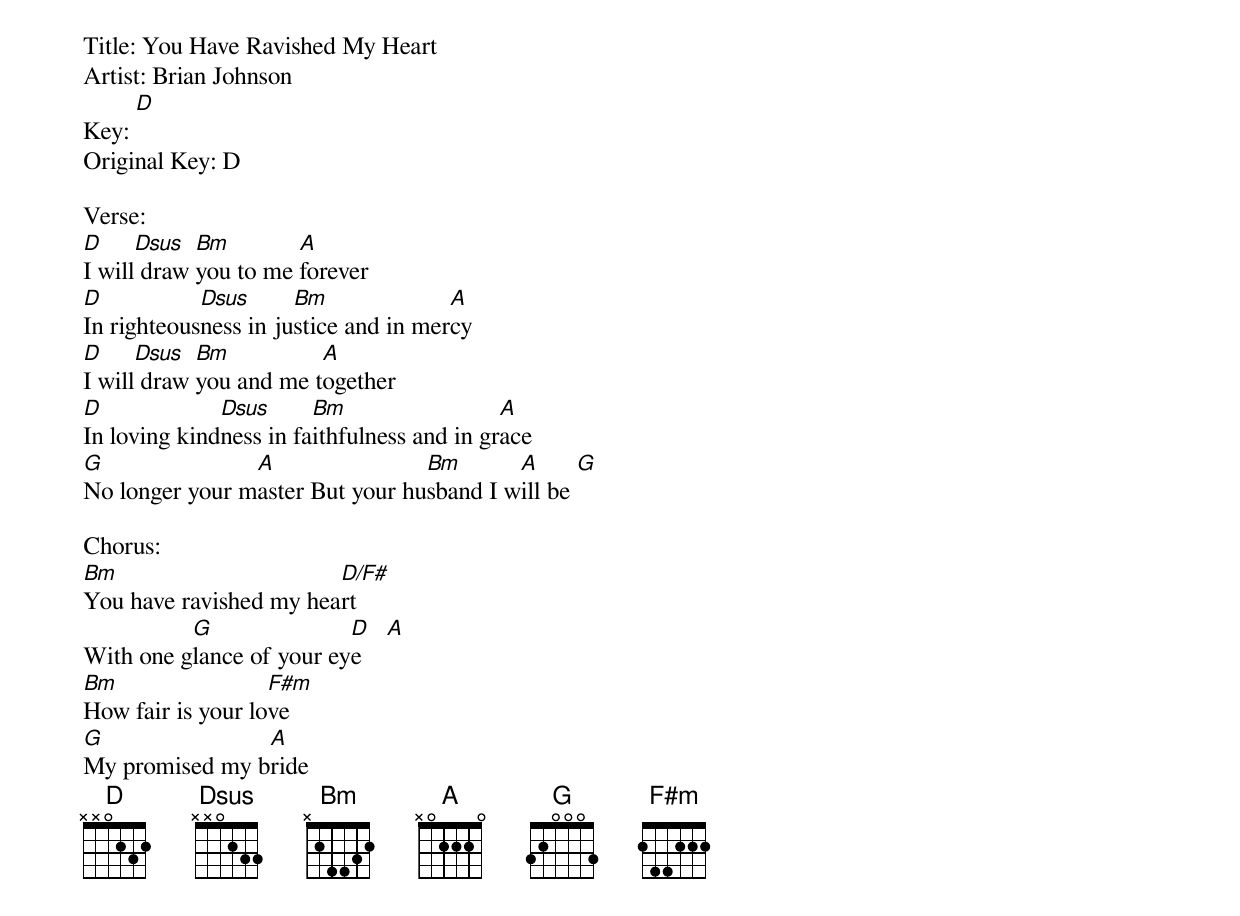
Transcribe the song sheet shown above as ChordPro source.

Title: You Have Ravished My Heart
Artist: Brian Johnson
Key: [D]
Original Key: D

Verse:
[D]I will[Dsus] draw [Bm]you to me [A]forever
[D]In righteous[Dsus]ness in ju[Bm]stice and in mer[A]cy
[D]I will[Dsus] draw [Bm]you and me t[A]ogether
[D]In loving kind[Dsus]ness in fa[Bm]ithfulness and in gr[A]ace
[G]No longer your m[A]aster But your hu[Bm]sband I w[A]ill be [G]

Chorus:
[Bm]You have ravished my hea[D/F#]rt
With one g[G]lance of your ey[D]e    [A]
[Bm]How fair is your lo[F#m]ve
[G]My promised my b[A]ride
